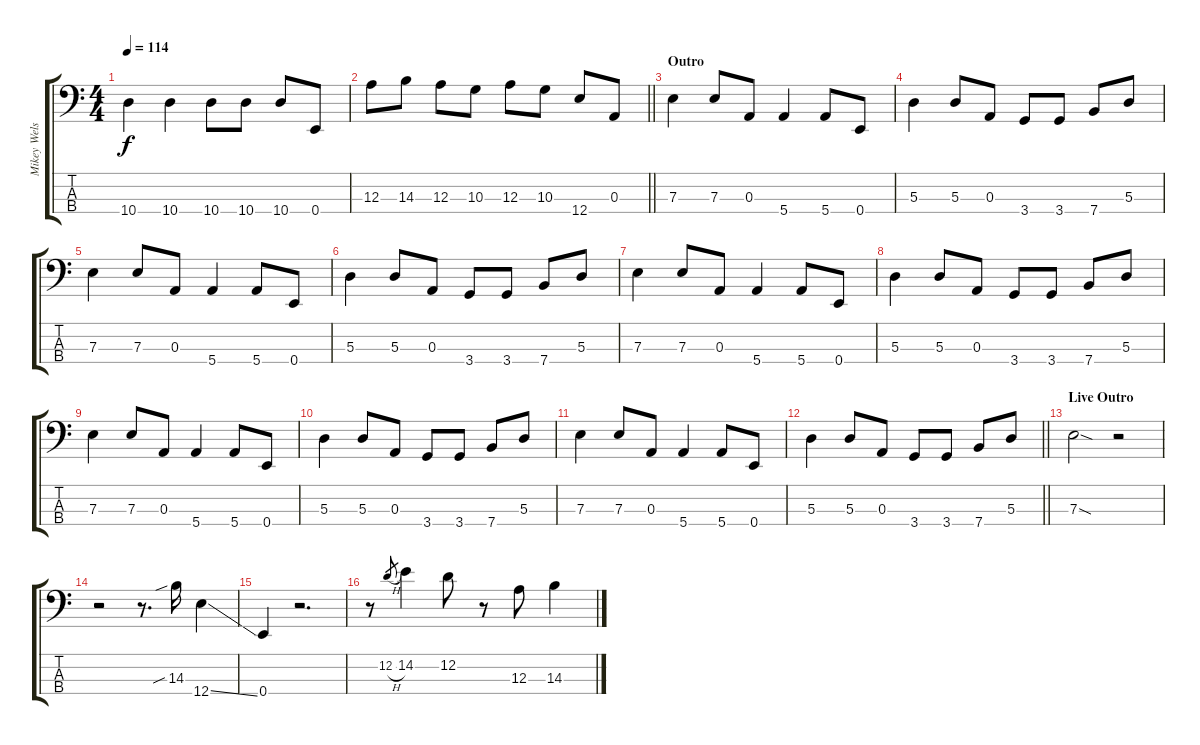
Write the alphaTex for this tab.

\track ("Mikey Welsh - Bass" "Mikey Wels") {instrument electricbasspick}
\staff {score tabs}
\tuning (G2 D2 A1 E1) {hide}
\ts (4 4)
\tempo 114
\clef f4
\ks c
10.4.4{dy f} 10.4.4 10.4.8 10.4.8 10.4.8 0.4.8 |
\barLineRight lightlight
12.3.8 14.3.8 12.3.8 10.3.8 12.3.8 10.3.8 12.4.8 0.3.8 |
\section ("" "Outro")
7.3.4 7.3.8 0.3.8 5.4.4 5.4.8 0.4.8 |
5.3.4 5.3.8 0.3.8 3.4.8 3.4.8 7.4.8 5.3.8 |
7.3.4 7.3.8 0.3.8 5.4.4 5.4.8 0.4.8 |
5.3.4 5.3.8 0.3.8 3.4.8 3.4.8 7.4.8 5.3.8 |
7.3.4 7.3.8 0.3.8 5.4.4 5.4.8 0.4.8 |
5.3.4 5.3.8 0.3.8 3.4.8 3.4.8 7.4.8 5.3.8 |
7.3.4 7.3.8 0.3.8 5.4.4 5.4.8 0.4.8 |
5.3.4 5.3.8 0.3.8 3.4.8 3.4.8 7.4.8 5.3.8 |
7.3.4 7.3.8 0.3.8 5.4.4 5.4.8 0.4.8 |
\barLineRight lightlight
5.3.4 5.3.8 0.3.8 3.4.8 3.4.8 7.4.8 5.3.8 |
\section ("" "Live Outro")
7.3{sod}.2 r.2 |
r.2 r.8{d} 14.3{sib}.16 12.4{ss}.4 |
0.4.4 r.2{d} |
r.8 12.2{h}.8{gr} 14.2.4 12.2.8 r.8 12.3.8 14.3.4
